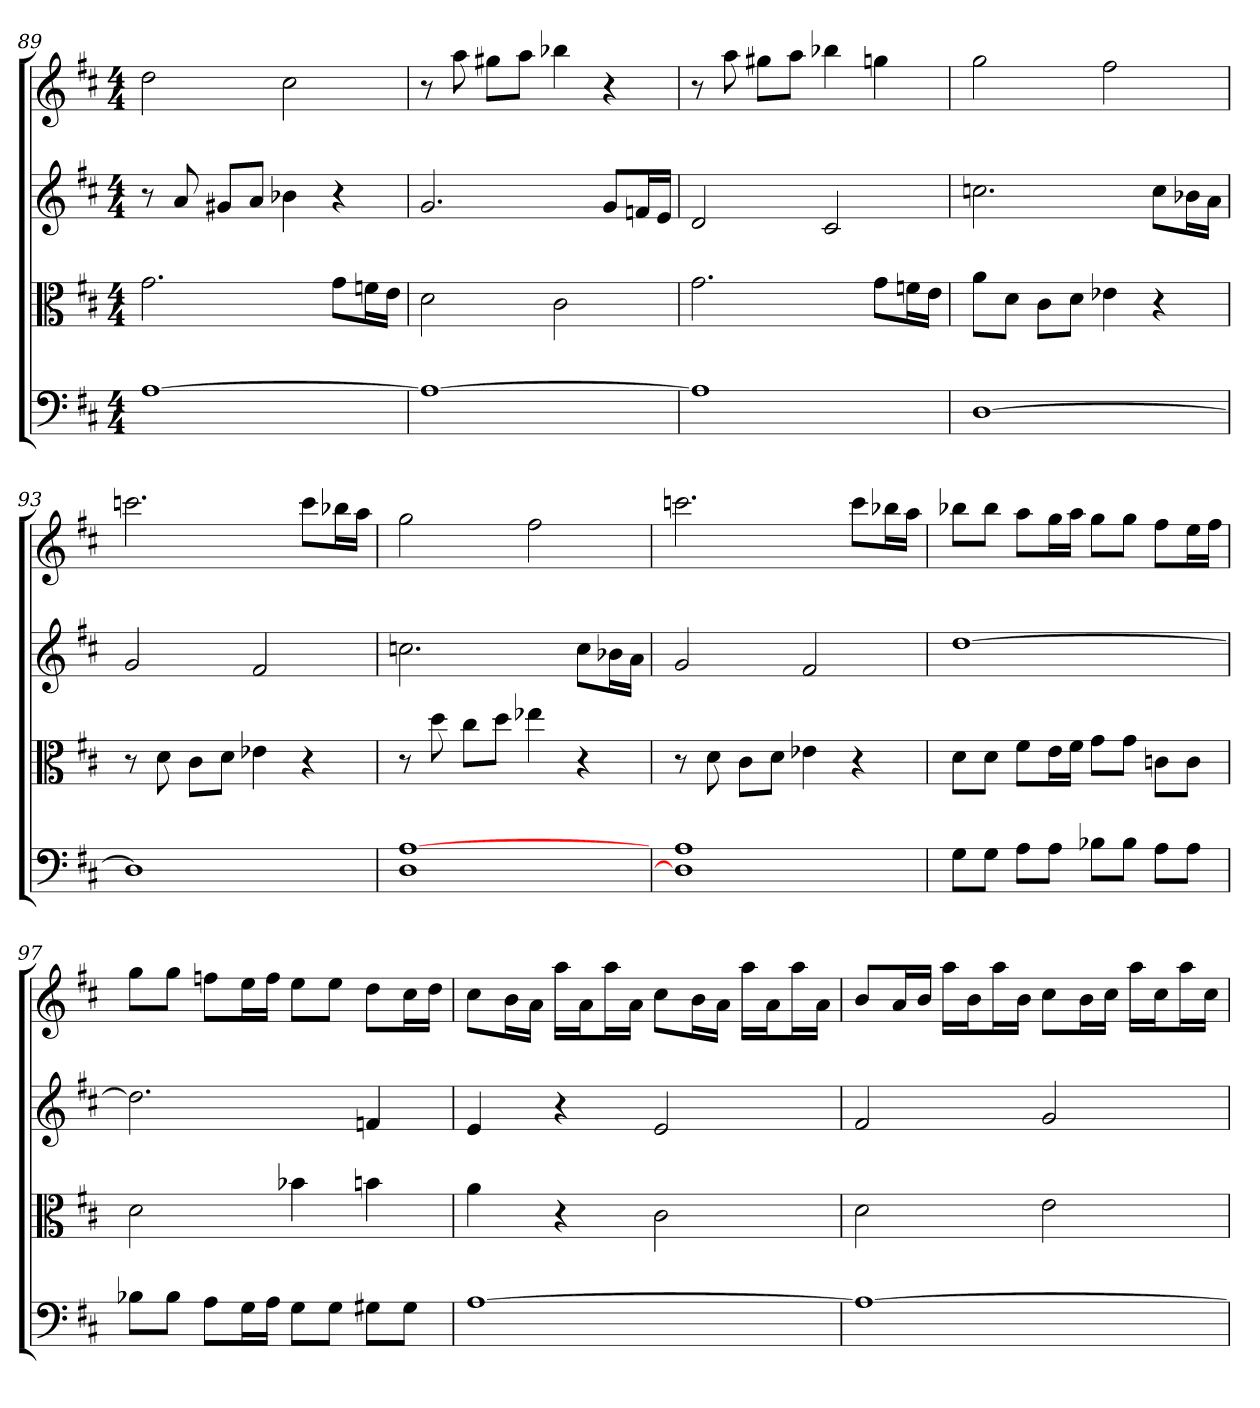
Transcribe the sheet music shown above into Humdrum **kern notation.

**kern	**kern	**kern	**kern
*part4	*part3	*part2	*part1
*staff4	*staff3	*staff2	*staff1
*clefF4	*clefC3	*	*
*k[f#c#]	*k[f#c#]	*k[f#c#]	*k[f#c#]
*D:	*D:	*D:	*D:
*M4/4	*M4/4	*M4/4	*M4/4
=89	=89	=89	=89
[1A	2.g	8r	2dd
.	.	8a	.
.	.	8g#XL	.
.	.	8aJ	.
.	.	4b-X	2cc#
.	8g\L	4r	.
.	16fn\L	.	.
.	16e\JJ	.	.
=90	=90	=90	=90
1A_	2d	2.g	8r
.	.	.	8aa
.	.	.	8gg#XL
.	.	.	8aaJ
.	2c#	.	4bb-X
.	.	8gL	4r
.	.	16fnL	.
.	.	16eJJ	.
=91	=91	=91	=91
1A]	2.g	2d	8r
.	.	.	8aa
.	.	.	8gg#XL
.	.	.	8aaJ
.	.	2c#	4bb-X
.	8g\L	.	4ggn
.	16fn\L	.	.
.	16e\JJ	.	.
=92	=92	=92	=92
[1D	8a\L	2.ccn	2gg
.	8d\J	.	.
.	8c#\L	.	.
.	8d\J	.	.
.	4e-X	.	2ff#
.	4r	8ccL	.
.	.	16b-XL	.
.	.	16aJJ	.
=93	=93	=93	=93
1D]	8r	2g	2.cccn
.	8d	.	.
.	8c#\L	.	.
.	8d\J	.	.
.	4e-X	2f#	.
.	4r	.	8cccL
.	.	.	16bb-XL
.	.	.	16aaJJ
=94	=94	=94	=94
1D [1A	8r	2.ccn	2gg
.	8dd	.	.
.	8cc#\L	.	.
.	8dd\J	.	.
.	4ee-X	.	2ff#
.	4r	8ccL	.
.	.	16b-XL	.
.	.	16aJJ	.
=95	=95	=95	=95
1D] 1A	8r	2g	2.cccn
.	8d	.	.
.	8c#\L	.	.
.	8d\J	.	.
.	4e-X	2f#	.
.	4r	.	8cccL
.	.	.	16bb-XL
.	.	.	16aaJJ
=96	=96	=96	=96
8G\L	8d\L	[1dd	8bb-XL
8G\J	8d\J	.	8bb-J
8A\L	8f#\L	.	8aaL
8A\J	16e\L	.	16ggL
.	16f#\JJ	.	16aaJJ
8B-X\L	8g\L	.	8ggL
8B-\J	8g\J	.	8ggJ
8A\L	8cn\L	.	8ff#L
8A\J	8c\J	.	16eeL
.	.	.	16ff#JJ
=97	=97	=97	=97
8B-X\L	2d	2.dd]	8ggL
8B-\J	.	.	8ggJ
8A\L	.	.	8ffnL
16G\L	.	.	16eeL
16A\JJ	.	.	16ffJJ
8G\L	4b-X	.	8eeL
8G\J	.	.	8eeJ
8G#X\L	4bn	4fn	8ddL
8G#\J	.	.	16cc#L
.	.	.	16ddJJ
=98	=98	=98	=98
[1A	4a	4e	8cc#L
.	.	.	16bL
.	.	.	16aJJ
.	4r	4r	16aaLL
.	.	.	16aJ
.	.	.	16aaL
.	.	.	16aJJ
.	2c#	2e	8cc#L
.	.	.	16bL
.	.	.	16aJJ
.	.	.	16aaLL
.	.	.	16aJ
.	.	.	16aaL
.	.	.	16aJJ
=99	=99	=99	=99
1A_	2d	2f#	8bL
.	.	.	16aL
.	.	.	16bJJ
.	.	.	16aaLL
.	.	.	16bJ
.	.	.	16aaL
.	.	.	16bJJ
.	2e	2g	8cc#L
.	.	.	16bL
.	.	.	16cc#JJ
.	.	.	16aaLL
.	.	.	16cc#J
.	.	.	16aaL
.	.	.	16cc#JJ
=	=	=	=
*-	*-	*-	*-
